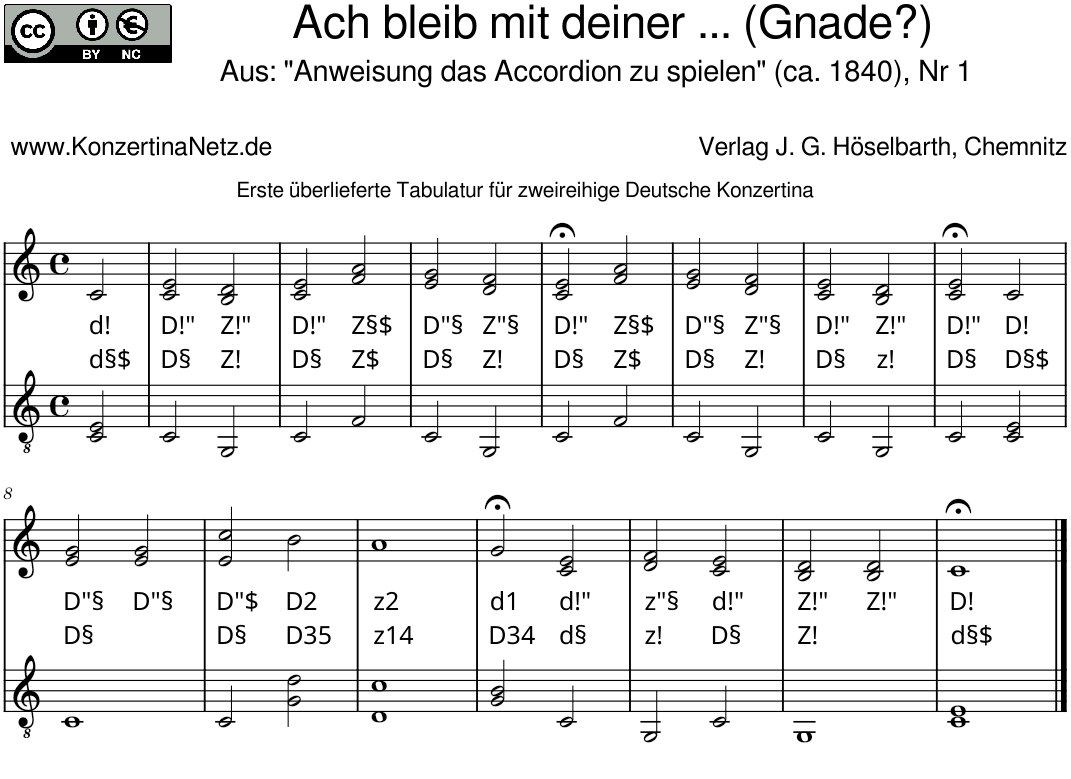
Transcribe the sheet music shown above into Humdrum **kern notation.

**kern	**kern	**text	**text
*part1	*part1	*part1	*part1
*staff2	*staff1	*staff1	*staff1
*I"Konzertina	*	*	*
*I'Konz.	*	*	*
*clefGv2	*clefG2	*	*
*k[]	*k[]	*	*
*M4/4	*M4/4	*	*
*met(c)	*met(c)	*	*
=	=	=	=
!	!LO:TX:a:t=Erste überlieferte Tabulatur für zweireihige Deutsche Konzertina	!	!
!	!	!LO:LY:b	!LO:LY:b
2C/ 2E/	2c/	d!	d§$
=1	=1	=1	=1
!	!	!LO:LY:b	!LO:LY:b
2C/	2c/ 2e/	D!"	D§
!	!	!LO:LY:b	!LO:LY:b
2GG/	2B/ 2d/	Z!"	Z!
=2	=2	=2	=2
!	!	!LO:LY:b	!LO:LY:b
2C/	2c/ 2e/	D!"	D§
!	!	!LO:LY:b	!LO:LY:b
2F/	2f/ 2a/	Z§$	Z$
=3	=3	=3	=3
!	!	!LO:LY:b	!LO:LY:b
2C/	2e/ 2g/	D"§	D§
!	!	!LO:LY:b	!LO:LY:b
2GG/	2d/ 2f/	Z"§	Z!
=4	=4	=4	=4
!	!	!LO:LY:b	!LO:LY:b
2C/	2c/;< 2e/;<	D!"	D§
!	!	!LO:LY:b	!LO:LY:b
2F/	2f/ 2a/	Z§$	Z$
=5	=5	=5	=5
!	!	!LO:LY:b	!LO:LY:b
2C/	2e/ 2g/	D"§	D§
!	!	!LO:LY:b	!LO:LY:b
2GG/	2d/ 2f/	Z"§	Z!
=6	=6	=6	=6
!	!	!LO:LY:b	!LO:LY:b
2C/	2c/ 2e/	D!"	D§
!	!	!LO:LY:b	!LO:LY:b
2GG/	2B/ 2d/	Z!"	z!
=7	=7	=7	=7
!	!	!LO:LY:b	!LO:LY:b
2C/	2c/;< 2e/;<	D!"	D§
!	!	!LO:LY:b	!LO:LY:b
2C/ 2E/	2c/	D!	D§$
!!LO:LB:g=z
=8	=8	=8	=8
!	!	!LO:LY:b	!LO:LY:b
1C	2e/ 2g/	D"§	D§
!	!	!LO:LY:b	!
.	2e/ 2g/	D"§	.
=9	=9	=9	=9
!	!	!LO:LY:b	!LO:LY:b
2C/	2e/ 2cc/	D"$	D§
!	!	!LO:LY:b	!LO:LY:b
2G\ 2d\	2b\	D2	D35
=10	=10	=10	=10
!	!	!LO:LY:b	!LO:LY:b
1D 1c	1a	z2	z14
=11	=11	=11	=11
!	!	!LO:LY:b	!LO:LY:b
2G/ 2B/	2g;</	d1	D34
!	!	!LO:LY:b	!LO:LY:b
2C/	2c/ 2e/	d!"	d§
=12	=12	=12	=12
!	!	!LO:LY:b	!LO:LY:b
2GG/	2d/ 2f/	z"§	z!
!	!	!LO:LY:b	!LO:LY:b
2C/	2c/ 2e/	d!"	D§
=13	=13	=13	=13
!	!	!LO:LY:b	!LO:LY:b
1GG	2B/ 2d/	Z!"	Z!
!	!	!LO:LY:b	!
.	2B/ 2d/	Z!"	.
=14	=14	=14	=14
!	!	!LO:LY:b	!LO:LY:b
1C 1E	1c;<	D!	d§$
==	==	==	==
*-	*-	*-	*-
